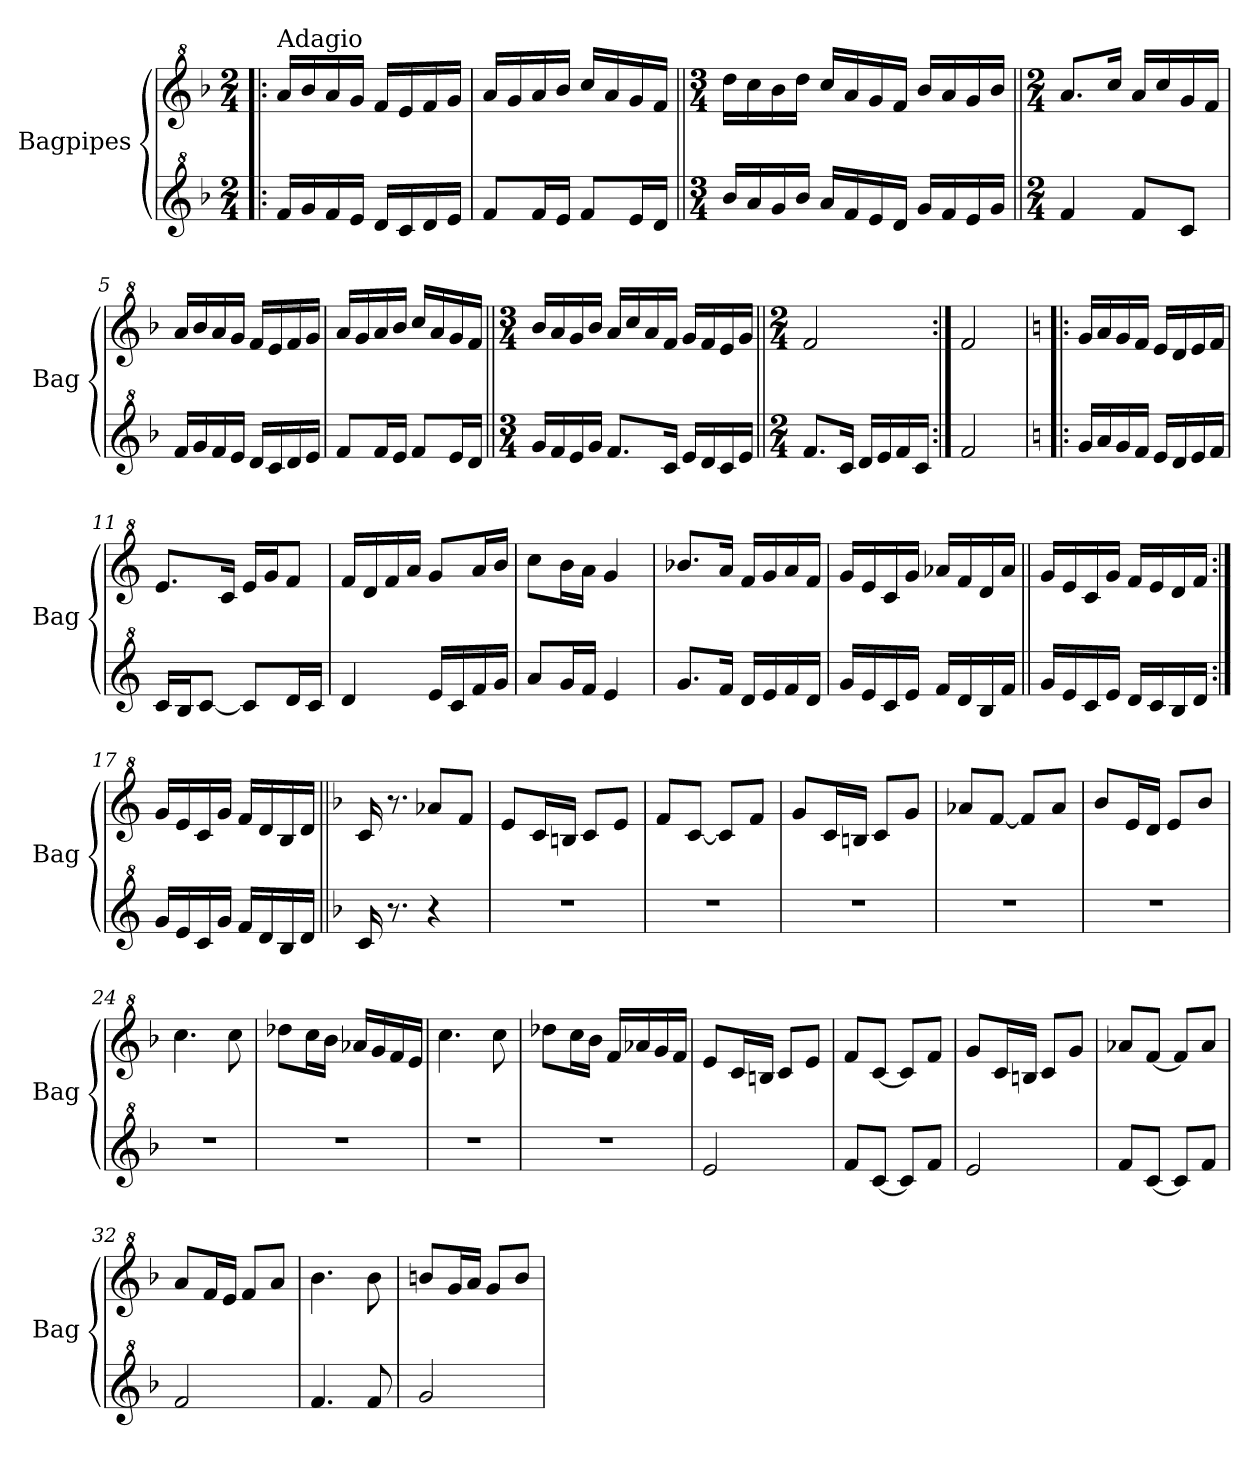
**kern	**kern
*part2	*part1
*staff2	*staff1
*I"Bagpipes	*I"Bagpipes
*I'Bag	*I'Bag
*clefG^2	*clefG^2
*k[b-]	*k[b-]
*F:	*F:
*M2/4	*M2/4
=1!|:	=1!|:
!	!LO:TX:a:t=Adagio
16ff/LL	16aa/LL
16gg/	16bb-/
16ff/	16aa/
16ee/JJ	16gg/JJ
16dd/LL	16ff/LL
16cc/	16ee/
16dd/	16ff/
16ee/JJ	16gg/JJ
=2	=2
8ff/L	16aa/LL
.	16gg/
16ff/L	16aa/
16ee/JJ	16bb-/JJ
8ff/L	16ccc/LL
.	16aa/
16ee/L	16gg/
16dd/JJ	16ff/JJ
=3||	=3||
*M3/4	*M3/4
16bb-/LL	16ddd\LL
16aa/	16ccc\
16gg/	16bb-\
16bb-/JJ	16ddd\JJ
16aa/LL	16ccc/LL
16ff/	16aa/
16ee/	16gg/
16dd/JJ	16ff/JJ
16gg/LL	16bb-/LL
16ff/	16aa/
16ee/	16gg/
16gg/JJ	16bb-/JJ
=4||	=4||
*M2/4	*M2/4
4ff/	8.aa/L
.	16ccc/Jk
8ff/L	16aa/LL
.	16ccc/
8cc/J	16gg/
.	16ff/JJ
!!LO:LB:g=z
=5	=5
16ff/LL	16aa/LL
16gg/	16bb-/
16ff/	16aa/
16ee/JJ	16gg/JJ
16dd/LL	16ff/LL
16cc/	16ee/
16dd/	16ff/
16ee/JJ	16gg/JJ
=6	=6
8ff/L	16aa/LL
.	16gg/
16ff/L	16aa/
16ee/JJ	16bb-/JJ
8ff/L	16ccc/LL
.	16aa/
16ee/L	16gg/
16dd/JJ	16ff/JJ
=7||	=7||
*M3/4	*M3/4
16gg/LL	16bb-/LL
16ff/	16aa/
16ee/	16gg/
16gg/JJ	16bb-/JJ
8.ff/L	16aa/LL
.	16ccc/
.	16aa/
16cc/Jk	16ff/JJ
16ee/LL	16gg/LL
16dd/	16ff/
16cc/	16ee/
16ee/JJ	16gg/JJ
=8||	=8||
*M2/4	*M2/4
8.ff/L	2ff/
16cc/Jk	.
16dd/LL	.
16ee/	.
16ff/	.
16cc/JJ	.
=9:|!	=9:|!
2ff/	2ff/
!!LO:LB:g=z
=10!|:	=10!|:
*k[]	*k[]
*C:	*C:
16gg/LL	16gg/LL
16aa/	16aa/
16gg/	16gg/
16ff/JJ	16ff/JJ
16ee/LL	16ee/LL
16dd/	16dd/
16ee/	16ee/
16ff/JJ	16ff/JJ
=11	=11
16cc/LL	8.ee/L
16b/J	.
[8cc/J	.
.	16cc/Jk
8cc/L]	16ee/LL
.	16gg/J
16dd/L	8ff/J
16cc/JJ	.
=12	=12
4dd/	16ff/LL
.	16dd/
.	16ff/
.	16aa/JJ
16ee/LL	8gg/L
16cc/	.
16ff/	16aa/L
16gg/JJ	16bb/JJ
=13	=13
8aa/L	8ccc\L
16gg/L	16bb\L
16ff/JJ	16aa\JJ
4ee/	4gg/
=14	=14
8.gg/L	8.bb-X/L
16ff/Jk	16aa/Jk
16dd/LL	16ff/LL
16ee/	16gg/
16ff/	16aa/
16dd/JJ	16ff/JJ
=15	=15
16gg/LL	16gg/LL
16ee/	16ee/
16cc/	16cc/
16ee/JJ	16gg/JJ
16ff/LL	16aa-X/LL
16dd/	16ff/
16b/	16dd/
16ff/JJ	16aa-/JJ
!!LO:LB:g=z
=16||	=16||
16gg/LL	16gg/LL
16ee/	16ee/
16cc/	16cc/
16ee/JJ	16gg/JJ
16dd/LL	16ff/LL
16cc/	16ee/
16b/	16dd/
16dd/JJ	16ff/JJ
=17:|!	=17:|!
16gg/LL	16gg/LL
16ee/	16ee/
16cc/	16cc/
16gg/JJ	16gg/JJ
16ff/LL	16ff/LL
16dd/	16dd/
16b/	16b/
16dd/JJ	16dd/JJ
=18||	=18||
*k[b-]	*k[b-]
*F:	*F:
16cc/	16cc/
8.r	8.r
4r	8aa-X/L
.	8ff/J
=19	=19
2r	8ee/L
.	16cc/L
.	16bn/JJ
.	8cc/L
.	8ee/J
=20	=20
2r	8ff/L
.	[8cc/J
.	8cc/L]
.	8ff/J
=21	=21
2r	8gg/L
.	16cc/L
.	16bn/JJ
.	8cc/L
.	8gg/J
=22	=22
2r	8aa-X/L
.	[8ff/J
.	8ff/L]
.	8aa-/J
!!LO:LB:g=z
=23	=23
2r	8bb-/L
.	16ee/L
.	16dd/JJ
.	8ee/L
.	8bb-/J
=24	=24
2r	4.ccc\
.	8ccc\
=25	=25
2r	8ddd-X\L
.	16ccc\L
.	16bb-\JJ
.	16aa-X/LL
.	16gg/
.	16ff/
.	16ee/JJ
=26	=26
2r	4.ccc\
.	8ccc\
=27	=27
2r	8ddd-X\L
.	16ccc\L
.	16bb-\JJ
.	16ff/LL
.	16aa-X/
.	16gg/
.	16ff/JJ
=28	=28
2ee/	8ee/L
.	16cc/L
.	16bn/JJ
.	8cc/L
.	8ee/J
=29	=29
8ff/L	8ff/L
[8cc/J	[8cc/J
8cc/L]	8cc/L]
8ff/J	8ff/J
=30	=30
2ee/	8gg/L
.	16cc/L
.	16bn/JJ
.	8cc/L
.	8gg/J
!!LO:LB:g=z
=31	=31
8ff/L	8aa-X/L
[8cc/J	[8ff/J
8cc/L]	8ff/L]
8ff/J	8aa-/J
=32	=32
2ff/	8aa/L
.	16ff/L
.	16ee/JJ
.	8ff/L
.	8aa/J
=33	=33
4.ff/	4.bb-\
8ff/	8bb-\
=34	=34
2gg/	8bbn/L
.	16gg/L
.	16aa/JJ
.	8gg/L
.	8bb/J
=	=
*-	*-
